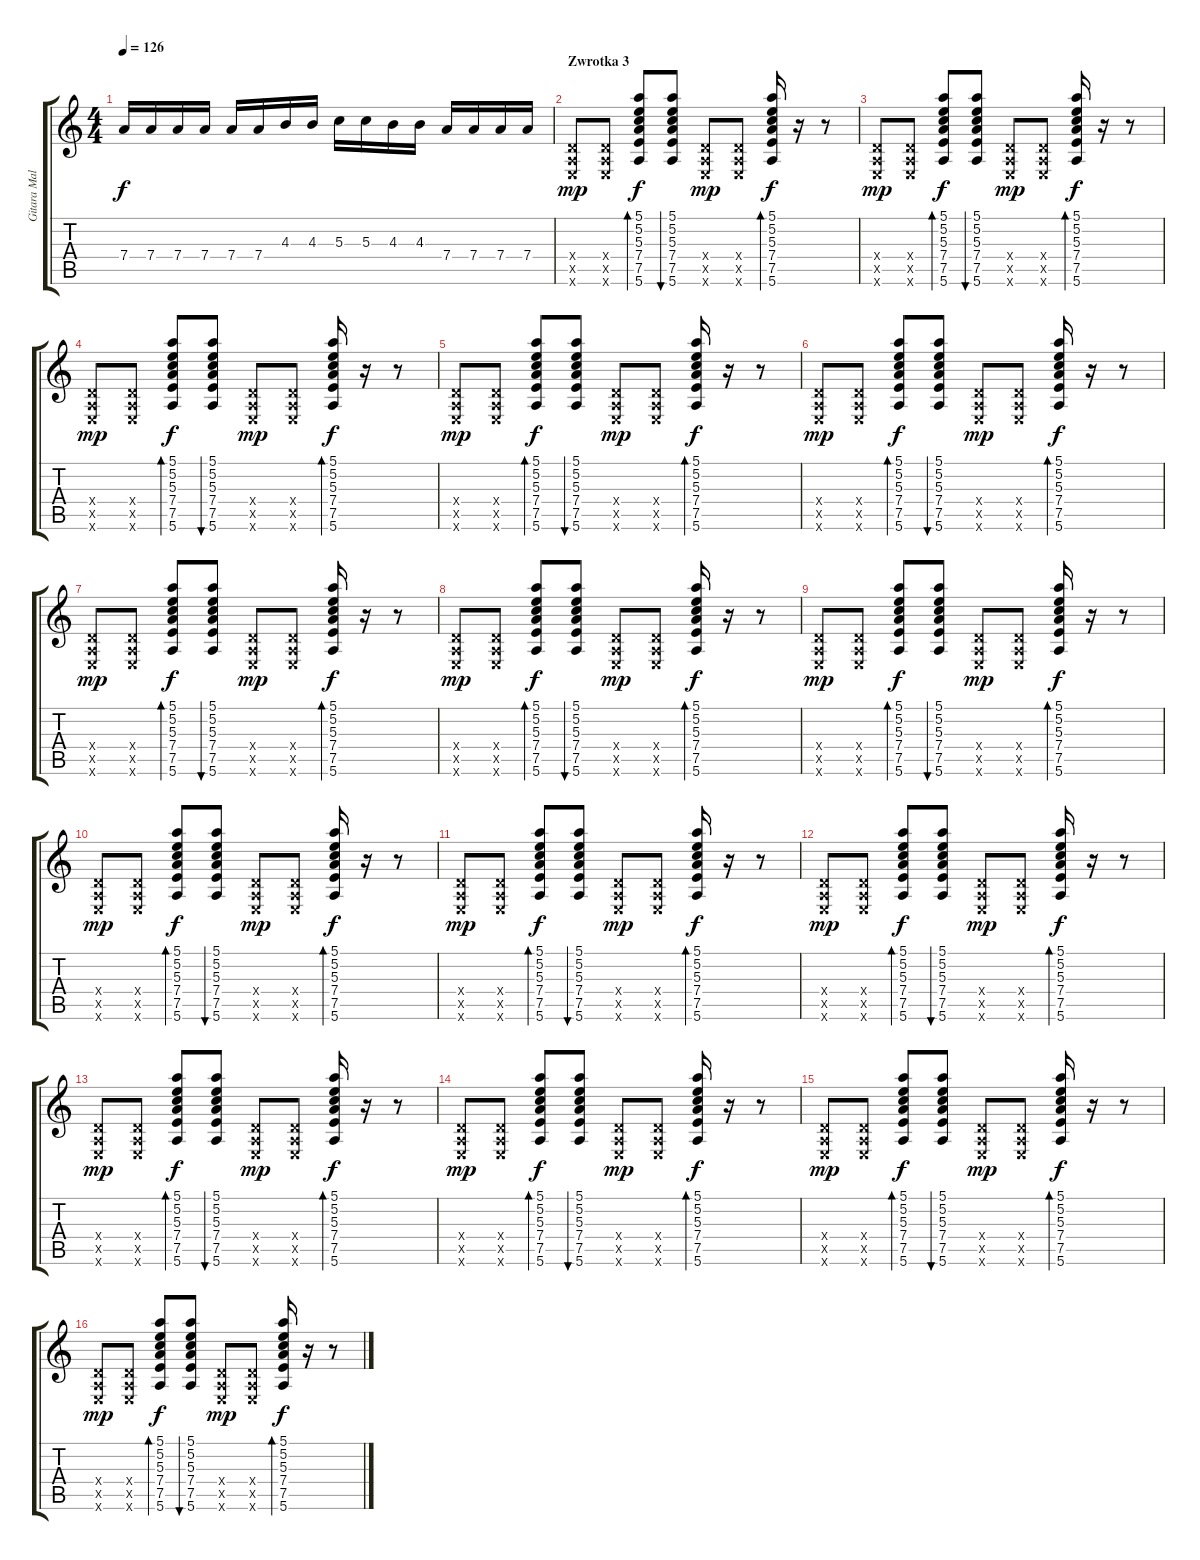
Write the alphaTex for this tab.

\track ("Gitara Maleo" "Gitara Mal") {instrument acousticguitarnylon}
\staff {score tabs}
\tuning (E4 B3 G3 D3 A2 E2) {hide}
\ts (4 4)
\tempo 126
\clef g2
\ks c
7.4.16{dy f} 7.4.16 7.4.16 7.4.16 7.4.16 7.4.16 4.3.16 4.3.16 5.3.16 5.3.16 4.3.16 4.3.16 7.4.16 7.4.16 7.4.16 7.4.16 |
\section ("" "Zwrotka 3")
(0.4{x} 0.5{x} 0.6{x}).8{dy mp instrument acousticguitarnylon} (0.4{x} 0.5{x} 0.6{x}).8 (5.1 5.2 5.3 7.4 7.5 5.6).8{bd 30 dy f} (5.1 5.2 5.3 7.4 7.5 5.6).8{bu 60} (0.4{x} 0.5{x} 0.6{x}).8{dy mp} (0.4{x} 0.5{x} 0.6{x}).8 (5.1 5.2 5.3 7.4 7.5 5.6).16{bd 30 dy f} r.16 r.8 |
(0.4{x} 0.5{x} 0.6{x}).8{dy mp} (0.4{x} 0.5{x} 0.6{x}).8 (5.1 5.2 5.3 7.4 7.5 5.6).8{bd 30 dy f} (5.1 5.2 5.3 7.4 7.5 5.6).8{bu 60} (0.4{x} 0.5{x} 0.6{x}).8{dy mp} (0.4{x} 0.5{x} 0.6{x}).8 (5.1 5.2 5.3 7.4 7.5 5.6).16{bd 30 dy f} r.16 r.8 |
(0.4{x} 0.5{x} 0.6{x}).8{dy mp} (0.4{x} 0.5{x} 0.6{x}).8 (5.1 5.2 5.3 7.4 7.5 5.6).8{bd 30 dy f} (5.1 5.2 5.3 7.4 7.5 5.6).8{bu 60} (0.4{x} 0.5{x} 0.6{x}).8{dy mp} (0.4{x} 0.5{x} 0.6{x}).8 (5.1 5.2 5.3 7.4 7.5 5.6).16{bd 30 dy f} r.16 r.8 |
(0.4{x} 0.5{x} 0.6{x}).8{dy mp} (0.4{x} 0.5{x} 0.6{x}).8 (5.1 5.2 5.3 7.4 7.5 5.6).8{bd 30 dy f} (5.1 5.2 5.3 7.4 7.5 5.6).8{bu 60} (0.4{x} 0.5{x} 0.6{x}).8{dy mp} (0.4{x} 0.5{x} 0.6{x}).8 (5.1 5.2 5.3 7.4 7.5 5.6).16{bd 30 dy f} r.16 r.8 |
(0.4{x} 0.5{x} 0.6{x}).8{dy mp} (0.4{x} 0.5{x} 0.6{x}).8 (5.1 5.2 5.3 7.4 7.5 5.6).8{bd 30 dy f} (5.1 5.2 5.3 7.4 7.5 5.6).8{bu 60} (0.4{x} 0.5{x} 0.6{x}).8{dy mp} (0.4{x} 0.5{x} 0.6{x}).8 (5.1 5.2 5.3 7.4 7.5 5.6).16{bd 30 dy f} r.16 r.8 |
(0.4{x} 0.5{x} 0.6{x}).8{dy mp} (0.4{x} 0.5{x} 0.6{x}).8 (5.1 5.2 5.3 7.4 7.5 5.6).8{bd 30 dy f} (5.1 5.2 5.3 7.4 7.5 5.6).8{bu 60} (0.4{x} 0.5{x} 0.6{x}).8{dy mp} (0.4{x} 0.5{x} 0.6{x}).8 (5.1 5.2 5.3 7.4 7.5 5.6).16{bd 30 dy f} r.16 r.8 |
(0.4{x} 0.5{x} 0.6{x}).8{dy mp} (0.4{x} 0.5{x} 0.6{x}).8 (5.1 5.2 5.3 7.4 7.5 5.6).8{bd 30 dy f} (5.1 5.2 5.3 7.4 7.5 5.6).8{bu 60} (0.4{x} 0.5{x} 0.6{x}).8{dy mp} (0.4{x} 0.5{x} 0.6{x}).8 (5.1 5.2 5.3 7.4 7.5 5.6).16{bd 30 dy f} r.16 r.8 |
(0.4{x} 0.5{x} 0.6{x}).8{dy mp} (0.4{x} 0.5{x} 0.6{x}).8 (5.1 5.2 5.3 7.4 7.5 5.6).8{bd 30 dy f} (5.1 5.2 5.3 7.4 7.5 5.6).8{bu 60} (0.4{x} 0.5{x} 0.6{x}).8{dy mp} (0.4{x} 0.5{x} 0.6{x}).8 (5.1 5.2 5.3 7.4 7.5 5.6).16{bd 30 dy f} r.16 r.8 |
(0.4{x} 0.5{x} 0.6{x}).8{dy mp instrument acousticguitarnylon} (0.4{x} 0.5{x} 0.6{x}).8 (5.1 5.2 5.3 7.4 7.5 5.6).8{bd 30 dy f} (5.1 5.2 5.3 7.4 7.5 5.6).8{bu 60} (0.4{x} 0.5{x} 0.6{x}).8{dy mp} (0.4{x} 0.5{x} 0.6{x}).8 (5.1 5.2 5.3 7.4 7.5 5.6).16{bd 30 dy f} r.16 r.8 |
(0.4{x} 0.5{x} 0.6{x}).8{dy mp} (0.4{x} 0.5{x} 0.6{x}).8 (5.1 5.2 5.3 7.4 7.5 5.6).8{bd 30 dy f} (5.1 5.2 5.3 7.4 7.5 5.6).8{bu 60} (0.4{x} 0.5{x} 0.6{x}).8{dy mp} (0.4{x} 0.5{x} 0.6{x}).8 (5.1 5.2 5.3 7.4 7.5 5.6).16{bd 30 dy f} r.16 r.8 |
(0.4{x} 0.5{x} 0.6{x}).8{dy mp} (0.4{x} 0.5{x} 0.6{x}).8 (5.1 5.2 5.3 7.4 7.5 5.6).8{bd 30 dy f} (5.1 5.2 5.3 7.4 7.5 5.6).8{bu 60} (0.4{x} 0.5{x} 0.6{x}).8{dy mp} (0.4{x} 0.5{x} 0.6{x}).8 (5.1 5.2 5.3 7.4 7.5 5.6).16{bd 30 dy f} r.16 r.8 |
(0.4{x} 0.5{x} 0.6{x}).8{dy mp} (0.4{x} 0.5{x} 0.6{x}).8 (5.1 5.2 5.3 7.4 7.5 5.6).8{bd 30 dy f} (5.1 5.2 5.3 7.4 7.5 5.6).8{bu 60} (0.4{x} 0.5{x} 0.6{x}).8{dy mp} (0.4{x} 0.5{x} 0.6{x}).8 (5.1 5.2 5.3 7.4 7.5 5.6).16{bd 30 dy f} r.16 r.8 |
(0.4{x} 0.5{x} 0.6{x}).8{dy mp} (0.4{x} 0.5{x} 0.6{x}).8 (5.1 5.2 5.3 7.4 7.5 5.6).8{bd 30 dy f} (5.1 5.2 5.3 7.4 7.5 5.6).8{bu 60} (0.4{x} 0.5{x} 0.6{x}).8{dy mp} (0.4{x} 0.5{x} 0.6{x}).8 (5.1 5.2 5.3 7.4 7.5 5.6).16{bd 30 dy f} r.16 r.8 |
(0.4{x} 0.5{x} 0.6{x}).8{dy mp} (0.4{x} 0.5{x} 0.6{x}).8 (5.1 5.2 5.3 7.4 7.5 5.6).8{bd 30 dy f} (5.1 5.2 5.3 7.4 7.5 5.6).8{bu 60} (0.4{x} 0.5{x} 0.6{x}).8{dy mp} (0.4{x} 0.5{x} 0.6{x}).8 (5.1 5.2 5.3 7.4 7.5 5.6).16{bd 30 dy f} r.16 r.8 |
(0.4{x} 0.5{x} 0.6{x}).8{dy mp} (0.4{x} 0.5{x} 0.6{x}).8 (5.1 5.2 5.3 7.4 7.5 5.6).8{bd 30 dy f} (5.1 5.2 5.3 7.4 7.5 5.6).8{bu 60} (0.4{x} 0.5{x} 0.6{x}).8{dy mp} (0.4{x} 0.5{x} 0.6{x}).8 (5.1 5.2 5.3 7.4 7.5 5.6).16{bd 30 dy f} r.16 r.8
